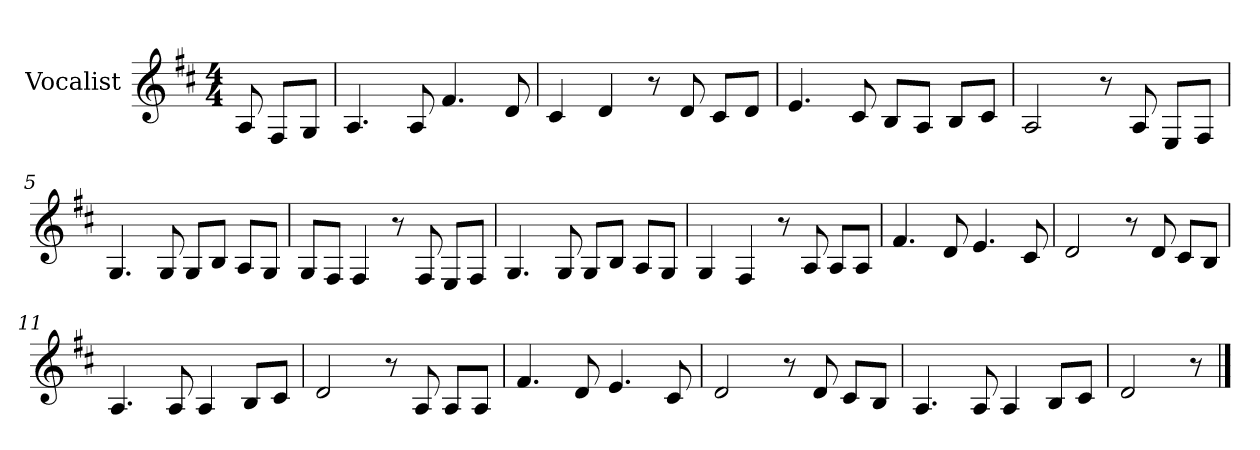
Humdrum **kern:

**kern
*part1
*staff1
*I"Vocalist
*k[f#c#]
*D:
*M4/4
=
8A
8F#L
8GJ
=1
4.A
8A
4.f#
8d
=2
4c#
4d
8r
8d
8c#L
8dJ
=3
4.e
8c#
8BL
8AJ
8BL
8c#J
=4
2A
8r
8A
8EL
8F#J
=5
4.G
8G
8GL
8BJ
8AL
8GJ
=6
8GL
8F#J
4F#
8r
8F#
8EL
8F#J
=7
4.G
8G
8GL
8BJ
8AL
8GJ
=8
4G
4F#
8r
8A
8AL
8AJ
=9
4.f#
8d
4.e
8c#
=10
2d
8r
8d
8c#L
8BJ
=11
4.A
8A
4A
8BL
8c#J
=12
2d
8r
8A
8AL
8AJ
=13
4.f#
8d
4.e
8c#
=14
2d
8r
8d
8c#L
8BJ
=15
4.A
8A
4A
8BL
8c#J
=16
2d
8r
==
*-
